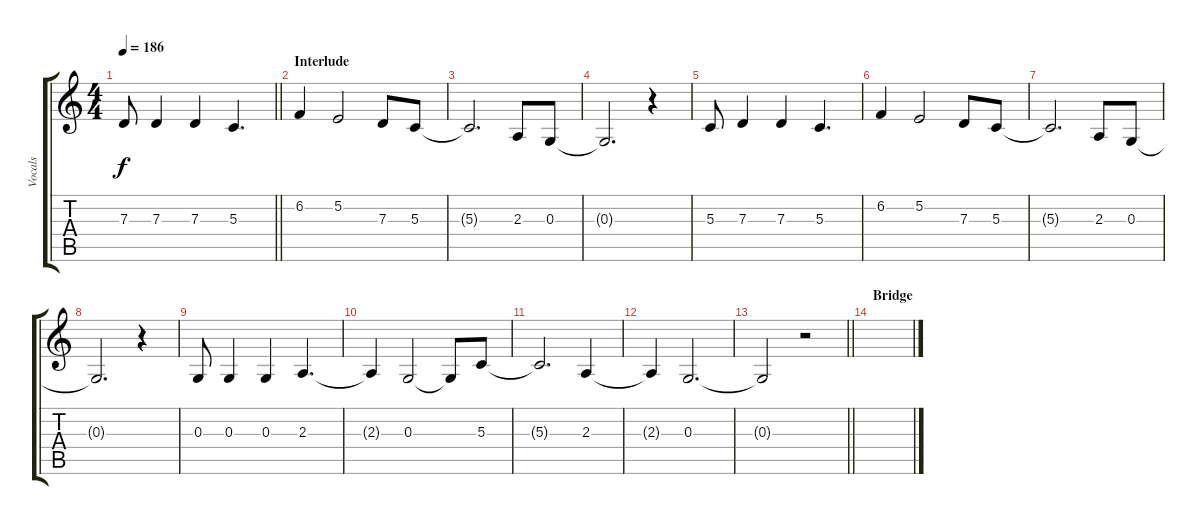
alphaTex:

\track ("Vocals" "Vocals") {instrument altosax}
\staff {score tabs}
\tuning (E4 B3 G3 D3 A2 E2) {hide}
\ts (4 4)
\tempo 186
\clef g2
\barLineRight lightlight
\ks c
7.3.8{dy f} 7.3.4 7.3.4 5.3.4{d} |
\section ("" "Interlude")
6.2.4 5.2.2 7.3.8 5.3.8 |
5.3{t}.2{d} 2.3.8 0.3.8 |
0.3{t}.2{d} r.4 |
5.3.8 7.3.4 7.3.4 5.3.4{d} |
6.2.4 5.2.2 7.3.8 5.3.8 |
5.3{t}.2{d} 2.3.8 0.3.8 |
0.3{t}.2{d} r.4 |
0.3.8 0.3.4 0.3.4 2.3.4{d} |
2.3{t}.4 0.3.2 0.3{t}.8 5.3.8 |
5.3{t}.2{d} 2.3.4 |
2.3{t}.4 0.3.2{d} |
\barLineRight lightlight
0.3{t}.2 r.2 |
\section ("" "Bridge")
